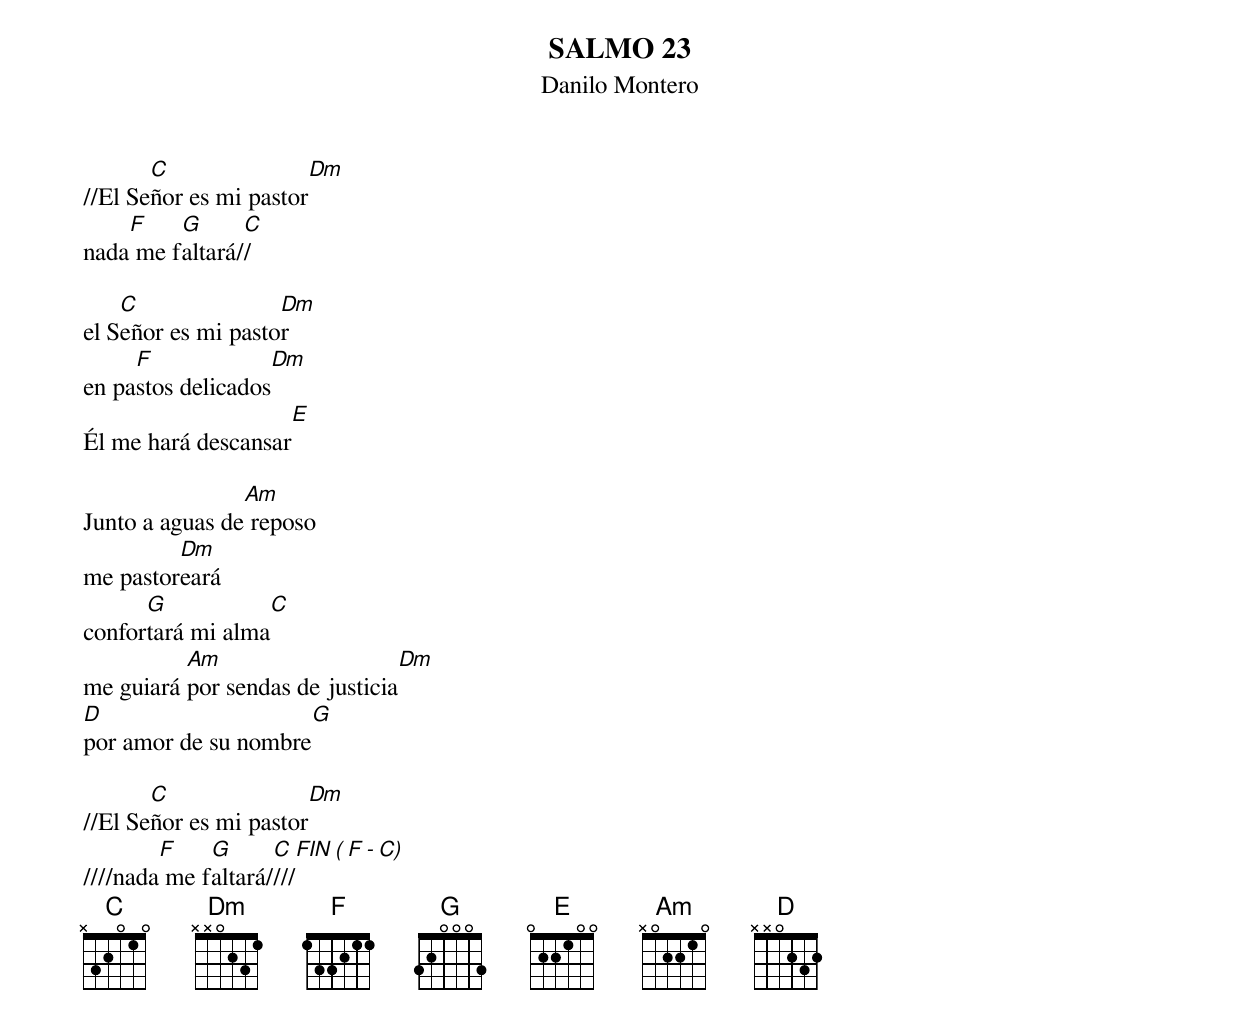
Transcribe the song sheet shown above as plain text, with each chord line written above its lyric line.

SALMO 23
Danilo Montero
       C               Dm
//El Señor es mi pastor
    F    G      C
nada me faltará//

    C               Dm
el Señor es mi pastor
     F             Dm
en pastos delicados
                          E
Él me hará descansar

                Am
Junto a aguas de reposo
         Dm
me pastoreará
      G             C
confortará mi alma
          Am                         Dm
me guiará por sendas de justicia
D                        G
por amor de su nombre

       C               Dm
//El Señor es mi pastor
        F    G      C            FIN ( F -  C)
////nada me faltará////
